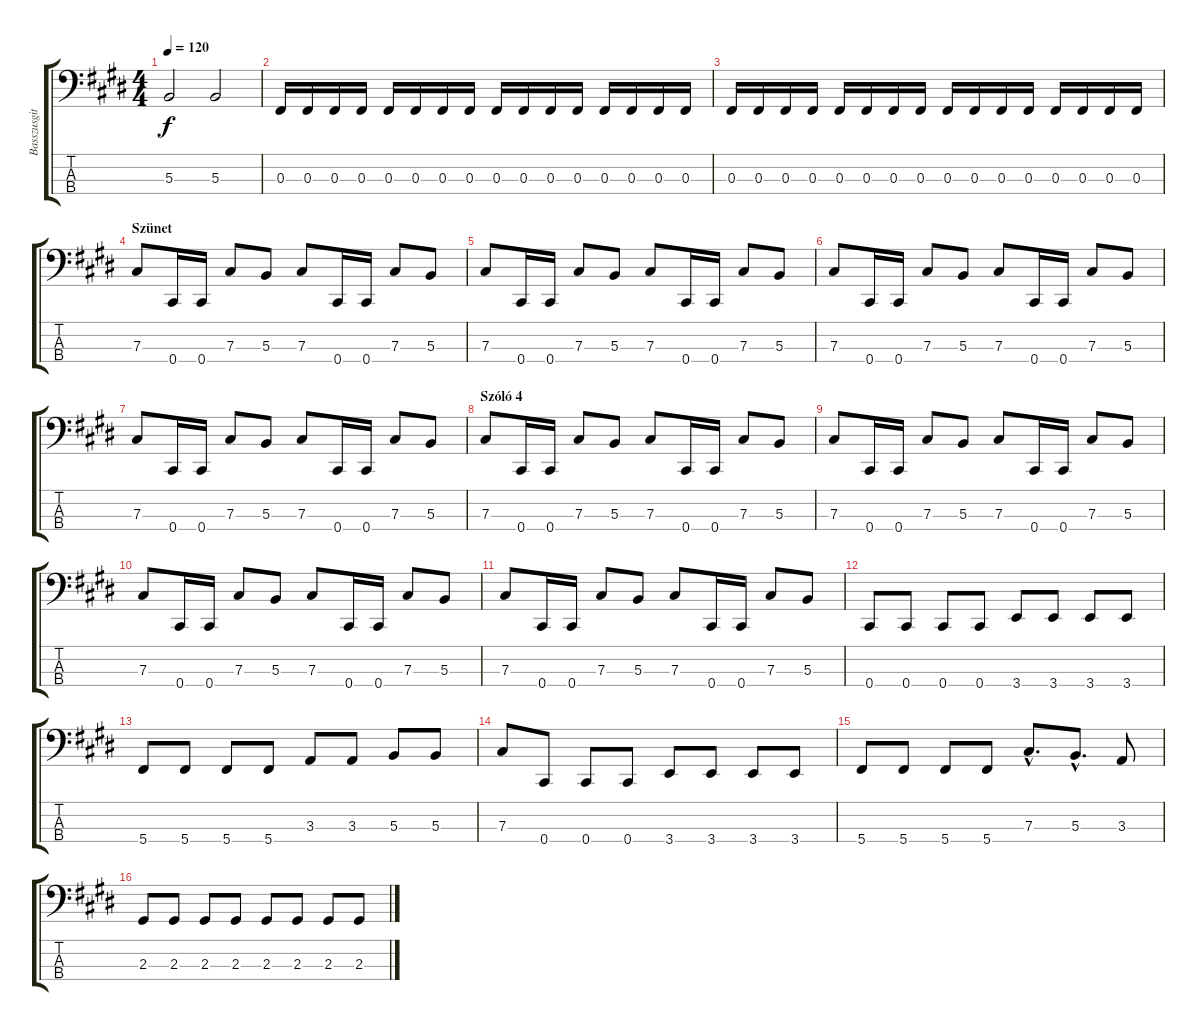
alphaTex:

\track ("Basszusgitár" "Basszusgit") {instrument electricbassfinger}
\staff {score tabs}
\tuning (E2 B1 Gb1 Db1) {hide}
\ts (4 4)
\tempo 120
\clef f4
\ks c#minor
5.3.2{dy f} 5.3.2 |
0.3.16 0.3.16 0.3.16 0.3.16 0.3.16 0.3.16 0.3.16 0.3.16 0.3.16 0.3.16 0.3.16 0.3.16 0.3.16 0.3.16 0.3.16 0.3.16 |
0.3.16 0.3.16 0.3.16 0.3.16 0.3.16 0.3.16 0.3.16 0.3.16 0.3.16 0.3.16 0.3.16 0.3.16 0.3.16 0.3.16 0.3.16 0.3.16 |
\section ("" "Szünet")
7.3.8 0.4.16 0.4.16 7.3.8 5.3.8 7.3.8 0.4.16 0.4.16 7.3.8 5.3.8 |
7.3.8 0.4.16 0.4.16 7.3.8 5.3.8 7.3.8 0.4.16 0.4.16 7.3.8 5.3.8 |
7.3.8 0.4.16 0.4.16 7.3.8 5.3.8 7.3.8 0.4.16 0.4.16 7.3.8 5.3.8 |
7.3.8 0.4.16 0.4.16 7.3.8 5.3.8 7.3.8 0.4.16 0.4.16 7.3.8 5.3.8 |
\section ("" "Szóló 4")
7.3.8 0.4.16 0.4.16 7.3.8 5.3.8 7.3.8 0.4.16 0.4.16 7.3.8 5.3.8 |
7.3.8 0.4.16 0.4.16 7.3.8 5.3.8 7.3.8 0.4.16 0.4.16 7.3.8 5.3.8 |
7.3.8 0.4.16 0.4.16 7.3.8 5.3.8 7.3.8 0.4.16 0.4.16 7.3.8 5.3.8 |
7.3.8 0.4.16 0.4.16 7.3.8 5.3.8 7.3.8 0.4.16 0.4.16 7.3.8 5.3.8 |
0.4.8 0.4.8 0.4.8 0.4.8 3.4.8 3.4.8 3.4.8 3.4.8 |
5.4.8 5.4.8 5.4.8 5.4.8 3.3.8 3.3.8 5.3.8 5.3.8 |
7.3.8 0.4.8 0.4.8 0.4.8 3.4.8 3.4.8 3.4.8 3.4.8 |
5.4.8 5.4.8 5.4.8 5.4.8 7.3{hac}.8{d} 5.3{hac}.8{d} 3.3.8 |
2.3.8 2.3.8 2.3.8 2.3.8 2.3.8 2.3.8 2.3.8 2.3.8
